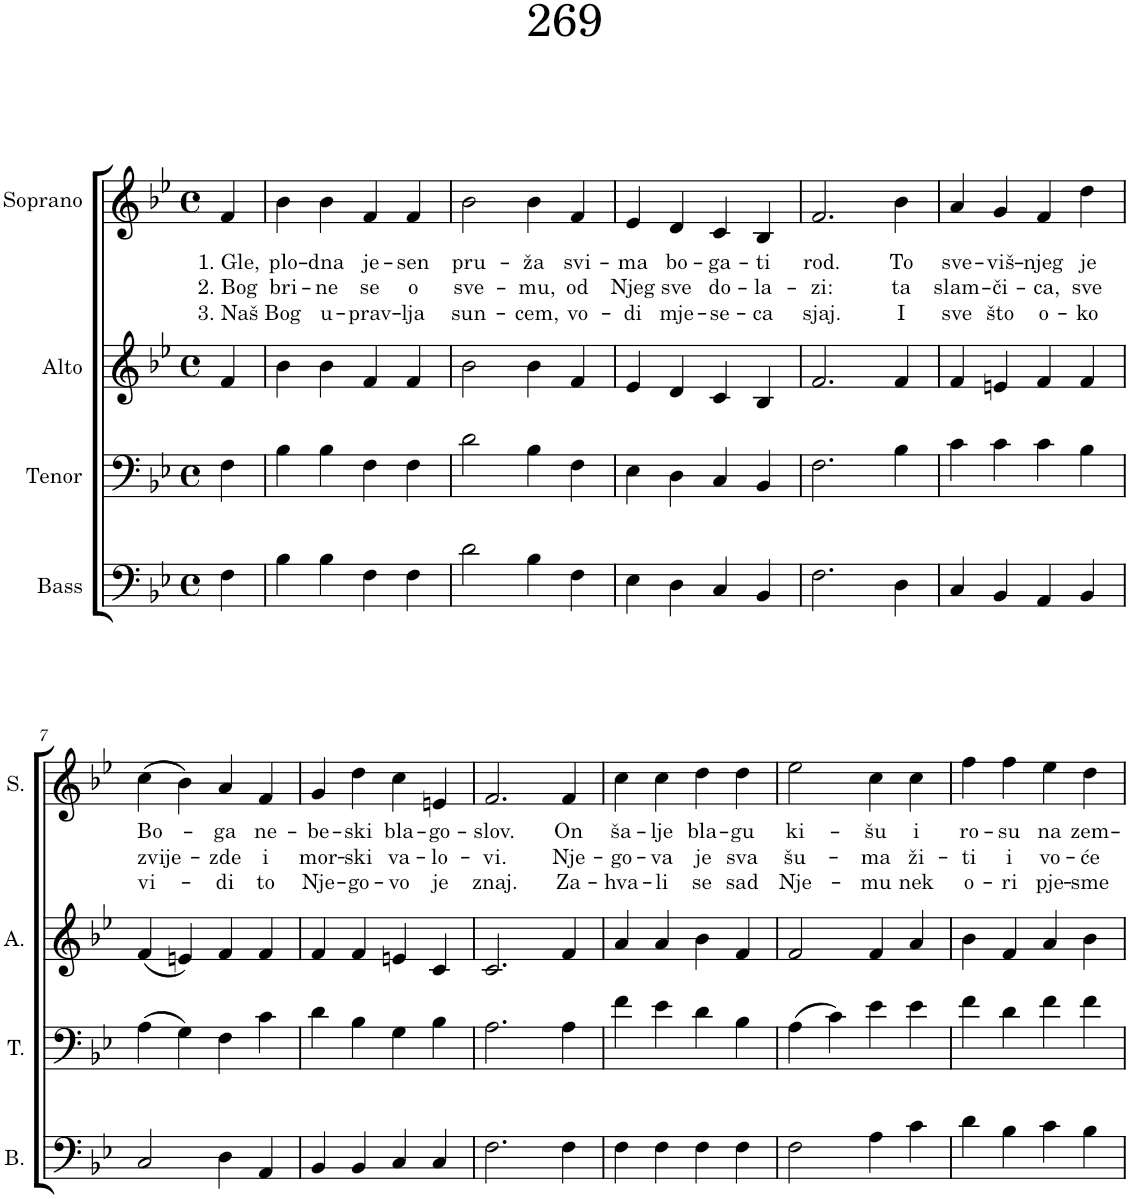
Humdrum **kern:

**kern	**kern	**kern	**kern	**text	**text	**text
*part4	*part3	*part2	*part1	*part1	*part1	*part1
*staff4	*staff3	*staff2	*staff1	*staff1	*staff1	*staff1
*I"Bass	*I"Tenor	*I"Alto	*I"Soprano	*	*	*
*I'B.	*I'T.	*I'A.	*I'S.	*	*	*
*clefF4	*clefF4	*clefG2	*clefG2	*	*	*
*k[b-e-]	*k[b-e-]	*k[b-e-]	*k[b-e-]	*	*	*
*M4/4	*M4/4	*M4/4	*M4/4	*	*	*
*met(c)	*met(c)	*met(c)	*met(c)	*	*	*
=1	=1	=1	=1	=1	=1	=1
!	!	!	!	!LO:LY:b	!LO:LY:b	!LO:LY:b
4F\	4F\	4f/	4f/	1. Gle,	2. Bog	3. Naš
=2	=2	=2	=2	=2	=2	=2
!	!	!	!	!LO:LY:b	!LO:LY:b	!LO:LY:b
4B-\	4B-\	4b-\	4b-\	plo-	bri-	Bog
!	!	!	!	!LO:LY:b	!LO:LY:b	!LO:LY:b
4B-\	4B-\	4b-\	4b-\	-dna	-ne	u-
!	!	!	!	!LO:LY:b	!LO:LY:b	!LO:LY:b
4F\	4F\	4f/	4f/	je-	se	-prav-
!	!	!	!	!LO:LY:b	!LO:LY:b	!LO:LY:b
4F\	4F\	4f/	4f/	-sen	o	-lja
=3	=3	=3	=3	=3	=3	=3
!	!	!	!	!LO:LY:b	!LO:LY:b	!LO:LY:b
2d\	2d\	2b-\	2b-\	pru-	sve-	sun-
!	!	!	!	!LO:LY:b	!LO:LY:b	!LO:LY:b
4B-\	4B-\	4b-\	4b-\	-ža	-mu,	-cem,
!	!	!	!	!LO:LY:b	!LO:LY:b	!LO:LY:b
4F\	4F\	4f/	4f/	svi-	od	vo-
=4	=4	=4	=4	=4	=4	=4
!	!	!	!	!LO:LY:b	!LO:LY:b	!LO:LY:b
4E-\	4E-\	4e-/	4e-/	-ma	Njeg	-di
!	!	!	!	!LO:LY:b	!LO:LY:b	!LO:LY:b
4D\	4D\	4d/	4d/	bo-	sve	mje-
!	!	!	!	!LO:LY:b	!LO:LY:b	!LO:LY:b
4C/	4C/	4c/	4c/	-ga-	do-	-se-
!	!	!	!	!LO:LY:b	!LO:LY:b	!LO:LY:b
4BB-/	4BB-/	4B-/	4B-/	-ti	-la-	-ca
=5	=5	=5	=5	=5	=5	=5
!	!	!	!	!LO:LY:b	!LO:LY:b	!LO:LY:b
2.F\	2.F\	2.f/	2.f/	rod.	-zi:	sjaj.
!	!	!	!	!LO:LY:b	!LO:LY:b	!LO:LY:b
4D\	4B-\	4f/	4b-\	To	ta	I
=6	=6	=6	=6	=6	=6	=6
!	!	!	!	!LO:LY:b	!LO:LY:b	!LO:LY:b
4C/	4c\	4f/	4a/	sve-	slam-	sve
!	!	!	!	!LO:LY:b	!LO:LY:b	!LO:LY:b
4BB-/	4c\	4en/	4g/	viš-	-či-	što
!	!	!	!	!LO:LY:b	!LO:LY:b	!LO:LY:b
4AA/	4c\	4f/	4f/	-njeg	-ca,	o-
!	!	!	!	!LO:LY:b	!LO:LY:b	!LO:LY:b
4BB-/	4B-\	4f/	4dd\	je	sve	-ko
!!LO:LB:g=z
=7	=7	=7	=7	=7	=7	=7
!	!	!	!	!LO:LY:b	!LO:LY:b	!LO:LY:b
2C/	(4A\	(4f/	(4cc\	Bo-	zvije-	vi-
.	4G\)	4en/)	4b-\)	.	.	.
!	!	!	!	!LO:LY:b	!LO:LY:b	!LO:LY:b
4D\	4F\	4f/	4a/	-ga	-zde	-di
!	!	!	!	!LO:LY:b	!LO:LY:b	!LO:LY:b
4AA/	4c\	4f/	4f/	ne-	i	to
=8	=8	=8	=8	=8	=8	=8
!	!	!	!	!LO:LY:b	!LO:LY:b	!LO:LY:b
4BB-/	4d\	4f/	4g/	-be-	mor-	Nje-
!	!	!	!	!LO:LY:b	!LO:LY:b	!LO:LY:b
4BB-/	4B-\	4f/	4dd\	-ski	-ski	-go-
!	!	!	!	!LO:LY:b	!LO:LY:b	!LO:LY:b
4C/	4G\	4en/	4cc\	bla-	va-	-vo
!	!	!	!	!LO:LY:b	!LO:LY:b	!LO:LY:b
4C/	4B-\	4c/	4en/	-go-	-lo-	je
=9	=9	=9	=9	=9	=9	=9
!	!	!	!	!LO:LY:b	!LO:LY:b	!LO:LY:b
2.F\	2.A\	2.c/	2.f/	-slov.	-vi.	znaj.
!	!	!	!	!LO:LY:b	!LO:LY:b	!LO:LY:b
4F\	4A\	4f/	4f/	On	Nje-	Za-
=10	=10	=10	=10	=10	=10	=10
!	!	!	!	!LO:LY:b	!LO:LY:b	!LO:LY:b
4F\	4f\	4a/	4cc\	ša-	-go-	-hva-
!	!	!	!	!LO:LY:b	!LO:LY:b	!LO:LY:b
4F\	4e-\	4a/	4cc\	-lje	-va	-li
!	!	!	!	!LO:LY:b	!LO:LY:b	!LO:LY:b
4F\	4d\	4b-\	4dd\	bla-	je	se
!	!	!	!	!LO:LY:b	!LO:LY:b	!LO:LY:b
4F\	4B-\	4f/	4dd\	-gu	sva	sad
=11	=11	=11	=11	=11	=11	=11
!	!	!	!	!LO:LY:b	!LO:LY:b	!LO:LY:b
2F\	(4A\	2f/	2ee-\	ki-	šu-	Nje-
.	4c\)	.	.	.	.	.
!	!	!	!	!LO:LY:b	!LO:LY:b	!LO:LY:b
4A\	4e-\	4f/	4cc\	-šu	-ma	-mu
!	!	!	!	!LO:LY:b	!LO:LY:b	!LO:LY:b
4c\	4e-\	4a/	4cc\	i	ži-	nek
=12	=12	=12	=12	=12	=12	=12
!	!	!	!	!LO:LY:b	!LO:LY:b	!LO:LY:b
4d\	4f\	4b-\	4ff\	ro-	-ti	o-
!	!	!	!	!LO:LY:b	!LO:LY:b	!LO:LY:b
4B-\	4d\	4f/	4ff\	-su	i	-ri
!	!	!	!	!LO:LY:b	!LO:LY:b	!LO:LY:b
4c\	4f\	4a/	4ee-\	na	vo-	pje-
!	!	!	!	!LO:LY:b	!LO:LY:b	!LO:LY:b
4B-\	4f\	4b-\	4dd\	zem-	-će	-sme
=	=	=	=	=	=	=
*-	*-	*-	*-	*-	*-	*-
